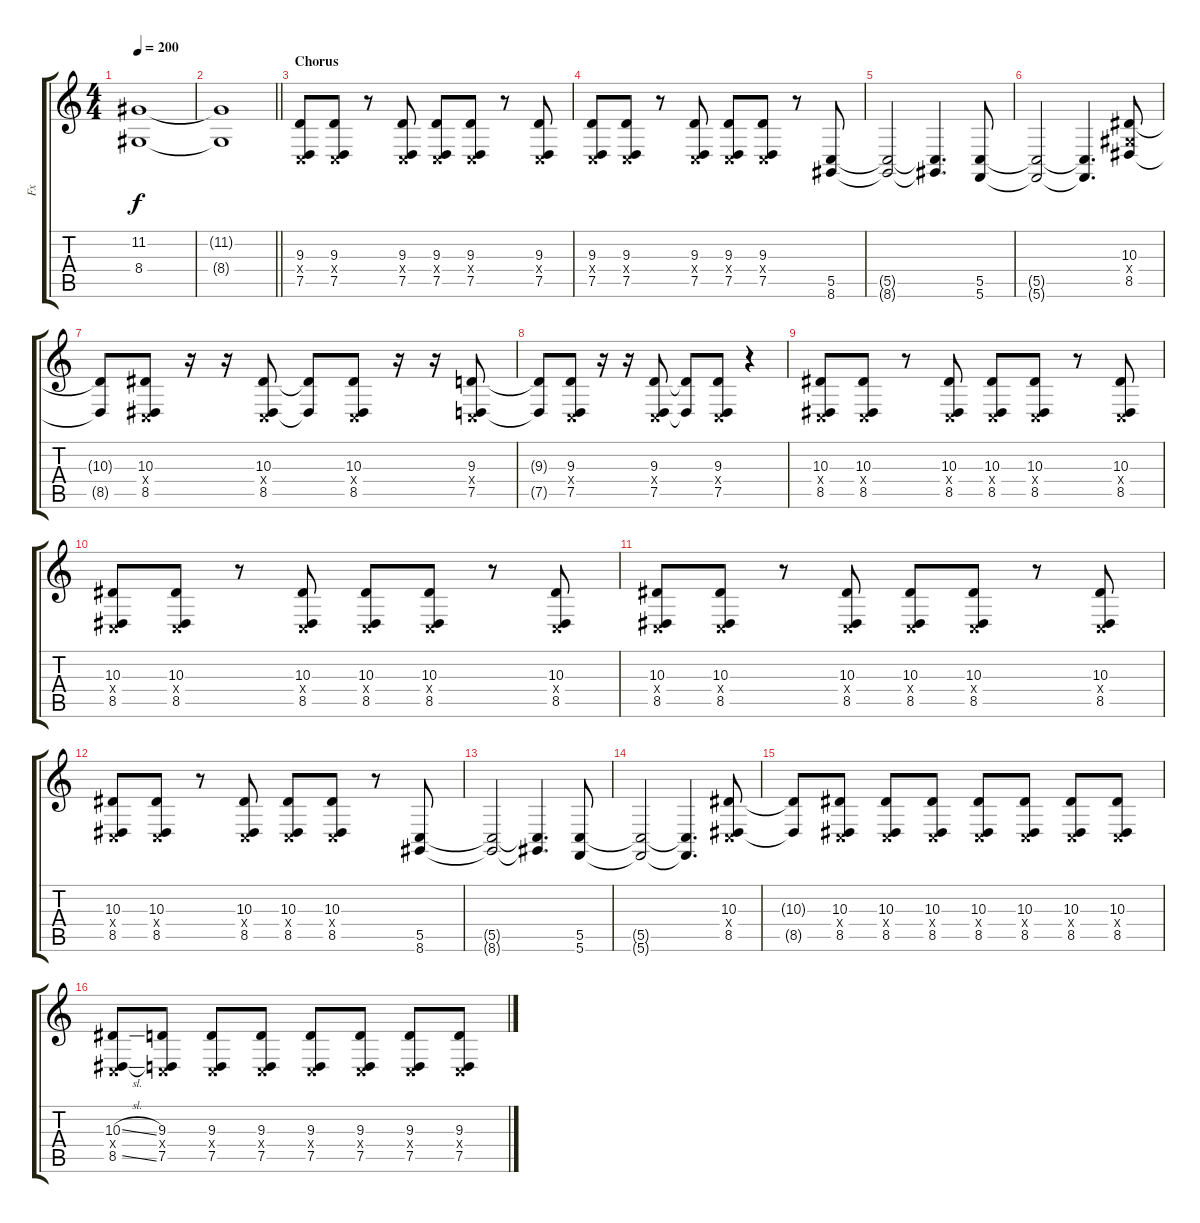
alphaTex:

\track ("Fx" "Fx") {instrument pad7halo}
\staff {score tabs}
\tuning (D4 A3 F3 C3 G2 C2) {hide}
\ts (4 4)
\tempo 200
\clef g2
\ks c
(11.2{t} 8.4{t}).1{dy f} |
\barLineRight lightlight
(11.2{t} 8.4{t}).1 |
\section ("" "Chorus")
(9.3 0.4{x} 7.5).8{volume 14 balance 12 instrument distortionguitar} (9.3 0.4{x} 7.5).8 r.8 (9.3 0.4{x} 7.5).8 (9.3 0.4{x} 7.5).8 (9.3 0.4{x} 7.5).8 r.8 (9.3 0.4{x} 7.5).8 |
(9.3 0.4{x} 7.5).8 (9.3 0.4{x} 7.5).8 r.8 (9.3 0.4{x} 7.5).8 (9.3 0.4{x} 7.5).8 (9.3 0.4{x} 7.5).8 r.8 (5.5 8.6).8 |
(5.5{t} 8.6{t}).2 (5.5{t} 8.6{t}).4{d} (5.5 5.6).8 |
(5.5{t} 5.6{t}).2 (5.5{t} 5.6{t}).4{d} (10.3 8.4{x} 8.5).8 |
(10.3{t} 8.5{t}).8 (10.3 0.4{x} 8.5).8 r.16 r.16 (10.3 0.4{x} 8.5).8 (10.3{t} 8.5{t}).8 (10.3 0.4{x} 8.5).8 r.16 r.16 (9.3 0.4{x} 7.5).8 |
(9.3{t} 7.5{t}).8 (9.3 0.4{x} 7.5).8 r.16 r.16 (9.3 0.4{x} 7.5).8 (9.3{t} 7.5{t}).8 (9.3 0.4{x} 7.5).8 r.4 |
(10.3 0.4{x} 8.5).8{balance 4 instrument distortionguitar} (10.3 0.4{x} 8.5).8 r.8 (10.3 0.4{x} 8.5).8 (10.3 0.4{x} 8.5).8 (10.3 0.4{x} 8.5).8 r.8 (10.3 0.4{x} 8.5).8 |
(10.3 0.4{x} 8.5).8 (10.3 0.4{x} 8.5).8 r.8 (10.3 0.4{x} 8.5).8 (10.3 0.4{x} 8.5).8 (10.3 0.4{x} 8.5).8 r.8 (10.3 0.4{x} 8.5).8 |
(10.3 0.4{x} 8.5).8 (10.3 0.4{x} 8.5).8 r.8 (10.3 0.4{x} 8.5).8 (10.3 0.4{x} 8.5).8 (10.3 0.4{x} 8.5).8 r.8 (10.3 0.4{x} 8.5).8 |
(10.3 0.4{x} 8.5).8 (10.3 0.4{x} 8.5).8 r.8 (10.3 0.4{x} 8.5).8 (10.3 0.4{x} 8.5).8 (10.3 0.4{x} 8.5).8 r.8 (5.5 8.6).8 |
(5.5{t} 8.6{t}).2 (5.5{t} 8.6{t}).4{d} (5.5 5.6).8 |
(5.5{t} 5.6{t}).2 (5.5{t} 5.6{t}).4{d} (10.3 0.4{x} 8.5).8 |
(10.3{t} 8.5{t}).8 (10.3 0.4{x} 8.5).8 (10.3 0.4{x} 8.5).8 (10.3 0.4{x} 8.5).8 (10.3 0.4{x} 8.5).8 (10.3 0.4{x} 8.5).8 (10.3 0.4{x} 8.5).8 (10.3 0.4{x} 8.5).8 |
(10.3{sl} 0.4{x} 8.5{sl}).8 (9.3 0.4{x} 7.5).8 (9.3 0.4{x} 7.5).8 (9.3 0.4{x} 7.5).8 (9.3 0.4{x} 7.5).8 (9.3 0.4{x} 7.5).8 (9.3 0.4{x} 7.5).8 (9.3 0.4{x} 7.5).8
